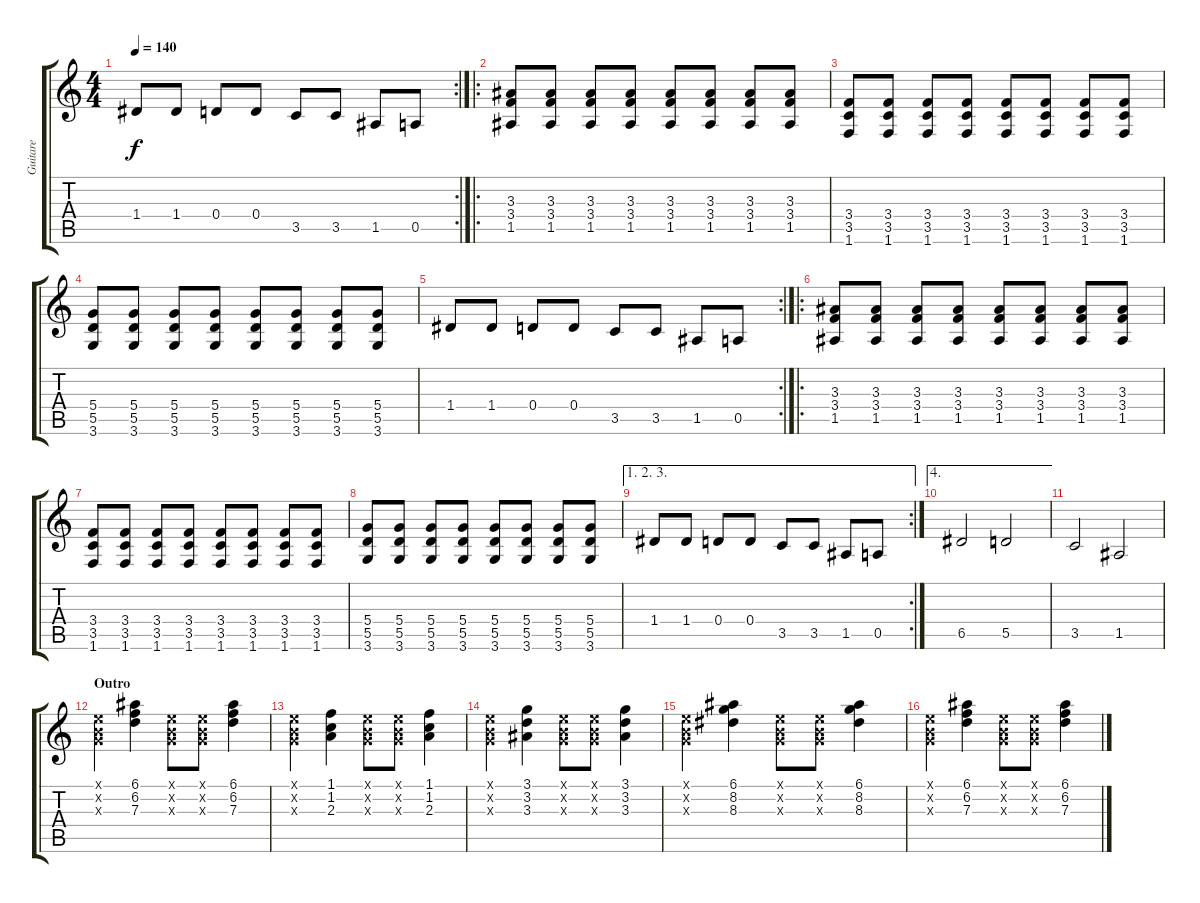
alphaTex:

\track ("Guitare" "Guitare") {instrument overdrivenguitar}
\staff {score tabs}
\tuning (E4 B3 G3 D3 A2 E2) {hide}
\rc 2
\ts (4 4)
\tempo 140
\clef g2
\ks c
1.4.8{dy f} 1.4.8 0.4.8 0.4.8 3.5.8 3.5.8 1.5.8 0.5.8 |
\ro
(3.3 3.4 1.5).8 (3.3 3.4 1.5).8 (3.3 3.4 1.5).8 (3.3 3.4 1.5).8 (3.3 3.4 1.5).8 (3.3 3.4 1.5).8 (3.3 3.4 1.5).8 (3.3 3.4 1.5).8 |
(3.4 3.5 1.6).8 (3.4 3.5 1.6).8 (3.4 3.5 1.6).8 (3.4 3.5 1.6).8 (3.4 3.5 1.6).8 (3.4 3.5 1.6).8 (3.4 3.5 1.6).8 (3.4 3.5 1.6).8 |
(5.4 5.5 3.6).8 (5.4 5.5 3.6).8 (5.4 5.5 3.6).8 (5.4 5.5 3.6).8 (5.4 5.5 3.6).8 (5.4 5.5 3.6).8 (5.4 5.5 3.6).8 (5.4 5.5 3.6).8 |
\rc 2
1.4.8 1.4.8 0.4.8 0.4.8 3.5.8 3.5.8 1.5.8 0.5.8 |
\ro
(3.3 3.4 1.5).8 (3.3 3.4 1.5).8 (3.3 3.4 1.5).8 (3.3 3.4 1.5).8 (3.3 3.4 1.5).8 (3.3 3.4 1.5).8 (3.3 3.4 1.5).8 (3.3 3.4 1.5).8 |
(3.4 3.5 1.6).8 (3.4 3.5 1.6).8 (3.4 3.5 1.6).8 (3.4 3.5 1.6).8 (3.4 3.5 1.6).8 (3.4 3.5 1.6).8 (3.4 3.5 1.6).8 (3.4 3.5 1.6).8 |
(5.4 5.5 3.6).8 (5.4 5.5 3.6).8 (5.4 5.5 3.6).8 (5.4 5.5 3.6).8 (5.4 5.5 3.6).8 (5.4 5.5 3.6).8 (5.4 5.5 3.6).8 (5.4 5.5 3.6).8 |
\ae (1 2 3)
\rc 2
1.4.8 1.4.8 0.4.8 0.4.8 3.5.8 3.5.8 1.5.8 0.5.8 |
\ae 4
6.5.2 5.5.2 |
3.5.2 1.5.2 |
\section ("" "Outro")
(0.1{x} 0.2{x} 0.3{x}).4 (6.1 6.2 7.3).4 (0.1{x} 0.2{x} 0.3{x}).8 (0.1{x} 0.2{x} 0.3{x}).8 (6.1 6.2 7.3).4 |
(0.1{x} 0.2{x} 0.3{x}).4 (1.1 1.2 2.3).4 (0.1{x} 0.2{x} 0.3{x}).8 (0.1{x} 0.2{x} 0.3{x}).8 (1.1 1.2 2.3).4 |
(0.1{x} 0.2{x} 0.3{x}).4 (3.1 3.2 3.3).4 (0.1{x} 0.2{x} 0.3{x}).8 (0.1{x} 0.2{x} 0.3{x}).8 (3.1 3.2 3.3).4 |
(0.1{x} 0.2{x} 0.3{x}).4 (6.1 8.2 8.3).4 (0.1{x} 0.2{x} 0.3{x}).8 (0.1{x} 0.2{x} 0.3{x}).8 (6.1 8.2 8.3).4 |
(0.1{x} 0.2{x} 0.3{x}).4 (6.1 6.2 7.3).4 (0.1{x} 0.2{x} 0.3{x}).8 (0.1{x} 0.2{x} 0.3{x}).8 (6.1 6.2 7.3).4
